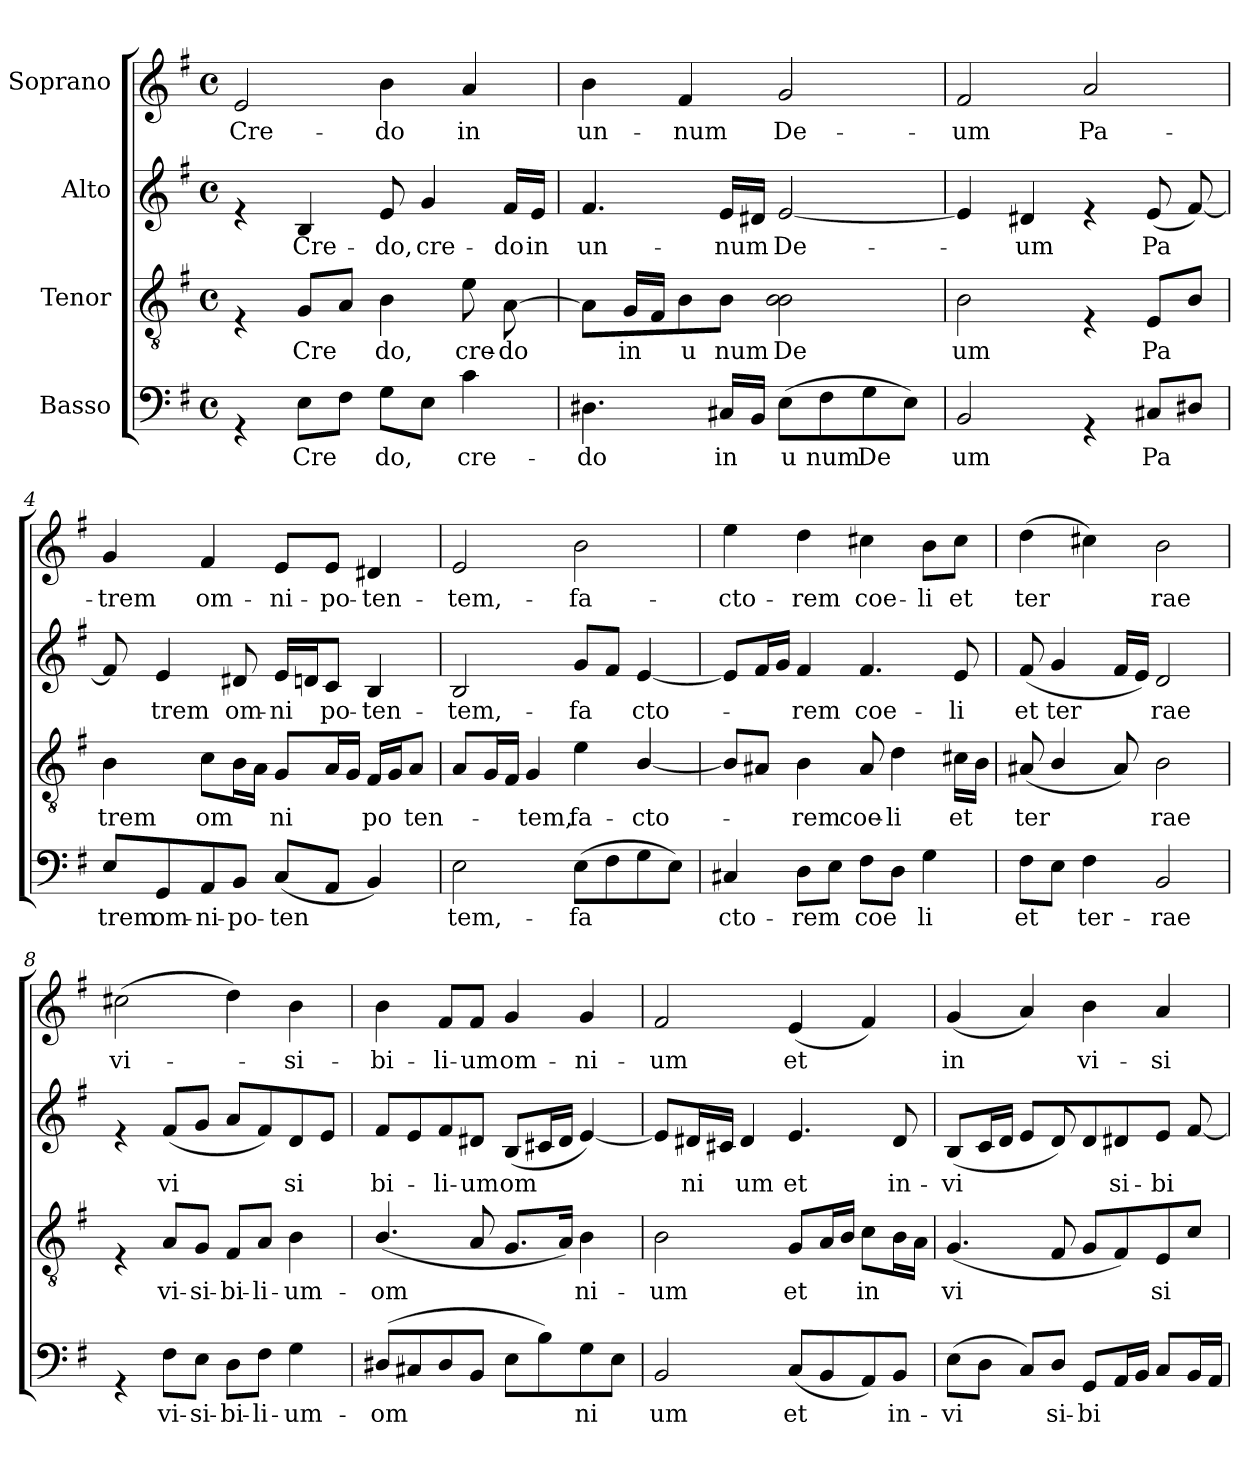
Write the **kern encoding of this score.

**kern	**text	**kern	**text	**kern	**text	**kern	**text
*part4	*part4	*part3	*part3	*part2	*part2	*part1	*part1
*staff4	*staff4	*staff3	*staff3	*staff2	*staff2	*staff1	*staff1
*I"Basso	*	*I"Tenor	*	*I"Alto	*	*I"Soprano	*
*clefF4	*	*clefGv2	*	*clefG2	*	*clefG2	*
*k[f#]	*	*k[f#]	*	*k[f#]	*	*k[f#]	*
*G:	*	*G:	*	*G:	*	*G:	*
*M4/4	*	*M4/4	*	*M4/4	*	*M4/4	*
*met(c)	*	*met(c)	*	*met(c)	*	*met(c)	*
=1	=1	=1	=1	=1	=1	=1	=1
!	!	!	!	!	!	!	!LO:LY:b
4rGG	.	4rE	.	4re	.	2e/	Cre-
!	!LO:LY:b	!	!LO:LY:b	!	!LO:LY:b	!	!
8E\L	Cre	8G/L	Cre	4B/	Cre-	.	.
8F#\J	.	8A/J	.	.	.	.	.
!	!LO:LY:b	!	!LO:LY:b	!	!LO:LY:b	!	!LO:LY:b
8G\L	do,	4B\	do,	8e/	-do,	4b\	-do
!	!	!	!	!	!LO:LY:b	!	!
8E\J	.	.	.	4g/	cre-	.	.
!	!LO:LY:b	!	!LO:LY:b	!	!	!	!LO:LY:b
4c\	cre-	8e\	cre-	.	.	4a/	in
!	!	!	!LO:LY:b	!	!LO:LY:b	!	!
.	.	[>8A\	-do	16f#/LL	-do	.	.
!	!	!	!	!	!LO:LY:b	!	!
.	.	.	.	16e/JJ	in	.	.
=2	=2	=2	=2	=2	=2	=2	=2
!	!LO:LY:b	!	!	!	!LO:LY:b	!	!LO:LY:b
*	*	*^	*	*	*	*	*
4.D#X\	-do	8A\L]	8ryy	.	4.f#/	un-	4b\	un-
!	!	!	!	!LO:LY:b	!	!	!	!
.	.	8ryy	16G/LL	in	.	.	.	.
.	.	.	16F#/JJ	.	.	.	.	.
!	!	!	!	!LO:LY:b	!	!	!	!LO:LY:b
.	.	8B\	4ryy	u	.	.	4f#/	-num
!	!LO:LY:b	!	!	!LO:LY:b	!	!LO:LY:b	!	!
16C#X/LL	in	8B\J	.	num	16e/LL	-num	.	.
16BB/JJ	.	.	.	.	16d#X/JJ	.	.	.
!	!LO:LY:b	!	!	!LO:LY:b	!	!LO:LY:b	!	!LO:LY:b
(>8E\L	u	2ryy	2B\ 2B\	De-	[<2e/	De-	2g/	De-
!	!LO:LY:b	!	!	!	!	!	!	!
8F#\	num	.	.	.	.	.	.	.
!	!LO:LY:b	!	!	!	!	!	!	!
8G\	De	.	.	.	.	.	.	.
8E\J)	.	.	.	.	.	.	.	.
*	*	*v	*v	*	*	*	*	*
=3	=3	=3	=3	=3	=3	=3	=3
!	!LO:LY:b	!	!LO:LY:b	!	!	!	!LO:LY:b
2BB/	um	2B\	-um	4e/]	.	2f#/	-um
!	!	!	!	!	!LO:LY:b	!	!
.	.	.	.	4d#X/	-um	.	.
!	!	!	!	!	!	!	!LO:LY:b
4rGG	.	4rE	.	4re	.	2a/	Pa-
!	!LO:LY:b	!	!LO:LY:b	!	!LO:LY:b	!	!
8C#X/L	Pa	8E/L	Pa	(<8e/	Pa	.	.
8D#X/J	.	8B/J	.	[<8f#/)	.	.	.
!!LO:LB:g=z
=4	=4	=4	=4	=4	=4	=4	=4
!	!LO:LY:b	!	!LO:LY:b	!	!	!	!LO:LY:b
8E/L	trem	4B\	trem	8f#/]	.	4g/	-trem
!	!LO:LY:b	!	!	!	!LO:LY:b	!	!
8GG/	om-	.	.	4e/	trem	.	.
!	!LO:LY:b	!	!LO:LY:b	!	!	!	!LO:LY:b
8AA/	-ni-	8c\L	om	.	.	4f#/	om-
!	!LO:LY:b	!	!	!	!LO:LY:b	!	!
8BB/J	-po-	16B\L	.	8d#X/	om-	.	.
.	.	16A\JJ	.	.	.	.	.
!	!LO:LY:b	!	!LO:LY:b	!	!LO:LY:b	!	!LO:LY:b
(<8C/L	-ten	8G/L	ni	16e/LL	-ni	8e/L	-ni-
.	.	.	.	16dn/J	.	.	.
!	!	!	!	!	!LO:LY:b	!	!LO:LY:b
8AA/J	.	16A/L	.	8c/J	po-	8e/J	-po-
.	.	16G/JJ	.	.	.	.	.
!	!	!	!LO:LY:b	!	!LO:LY:b	!	!LO:LY:b
4BB/)	.	16F#/LL	po	4B/	-ten-	4d#X/	-ten-
.	.	16G/J	.	.	.	.	.
!	!	!	!LO:LY:b	!	!	!	!
.	.	8A/J	ten-	.	.	.	.
!!LO:PB:g=z
=5	=5	=5	=5	=5	=5	=5	=5
!	!LO:LY:b	!	!	!	!LO:LY:b	!	!LO:LY:b
2E\	tem,-	8A/L	.	2B/	-tem,-	2e/	-tem,-
.	.	16G/L	.	.	.	.	.
.	.	16F#/JJ	.	.	.	.	.
!	!	!	!LO:LY:b	!	!	!	!
.	.	4G/	-tem,	.	.	.	.
!	!LO:LY:b	!	!LO:LY:b	!	!LO:LY:b	!	!LO:LY:b
(>8E\L	-fa	4e\	fa-	8g/L	-fa	2b\	-fa-
8F#\	.	.	.	8f#/J	.	.	.
!	!	!	!LO:LY:b	!	!LO:LY:b	!	!
8G\	.	[<4B/	-cto-	[<4e/	cto-	.	.
8E\J)	.	.	.	.	.	.	.
=6	=6	=6	=6	=6	=6	=6	=6
!	!LO:LY:b	!	!	!	!	!	!LO:LY:b
4C#X/	cto-	8B/L]	.	8e/L]	.	4ee\	-cto-
.	.	8A#X/J	.	16f#/L	.	.	.
.	.	.	.	16g/JJ	.	.	.
!	!LO:LY:b	!	!LO:LY:b	!	!LO:LY:b	!	!LO:LY:b
8D\L	-rem	4B\	-rem	4f#/	-rem	4dd\	-rem
8E\J	.	.	.	.	.	.	.
!	!LO:LY:b	!	!LO:LY:b	!	!LO:LY:b	!	!LO:LY:b
8F#\L	coe	8A#/	coe-	4.f#/	coe-	4cc#X\	coe-
!	!	!	!LO:LY:b	!	!	!	!
8D\J	.	4d\	-li	.	.	.	.
!	!LO:LY:b	!	!	!	!	!	!LO:LY:b
4G\	li	.	.	.	.	8b\L	-li
!	!	!	!LO:LY:b	!	!LO:LY:b	!	!LO:LY:b
.	.	16c#X\LL	et	8e/	-li	8cc#\J	et
.	.	16B\JJ	.	.	.	.	.
=7	=7	=7	=7	=7	=7	=7	=7
!	!LO:LY:b	!	!LO:LY:b	!	!LO:LY:b	!	!LO:LY:b
8F#\L	et	(<8A#X/	ter	(<8f#/	et	(>4dd\	ter
!	!	!	!	!	!LO:LY:b	!	!
8E\J	.	4B/	.	4g/	ter	.	.
!	!LO:LY:b	!	!	!	!	!	!
4F#\	ter-	.	.	.	.	4cc#X\)	.
.	.	8A#/)	.	16f#/LL	.	.	.
.	.	.	.	16e/JJ)	.	.	.
!	!LO:LY:b	!	!LO:LY:b	!	!LO:LY:b	!	!LO:LY:b
2BB/	-rae	2B\	rae	2d/	rae	2b\	rae
=8	=8	=8	=8	=8	=8	=8	=8
!	!	!	!	!	!	!	!LO:LY:b
4rGG	.	4rE	.	4re	.	(>2cc#X\	vi-
!	!LO:LY:b	!	!LO:LY:b	!	!LO:LY:b	!	!
8F#\L	vi-	8A/L	vi-	(<8f#/L	vi	.	.
!	!LO:LY:b	!	!LO:LY:b	!	!	!	!
8E\J	-si-	8G/J	-si-	8g/J	.	.	.
!	!LO:LY:b	!	!LO:LY:b	!	!	!	!
8D\L	-bi-	8F#/L	-bi-	8a/L	.	4dd\)	.
!	!LO:LY:b	!	!LO:LY:b	!	!	!	!
8F#\J	-li-	8A/J	-li-	8f#/)	.	.	.
!	!LO:LY:b	!	!LO:LY:b	!	!LO:LY:b	!	!LO:LY:b
4G\	-um-	4B\	-um-	8d/	si	4b\	-si-
.	.	.	.	8e/J	.	.	.
!!LO:LB:g=z
=9	=9	=9	=9	=9	=9	=9	=9
!	!LO:LY:b	!	!LO:LY:b	!	!LO:LY:b	!	!LO:LY:b
(<8D#X/L	-om	(<4.B/	-om	8f#/L	bi-	4b\	-bi-
8C#X/	.	.	.	8e/	.	.	.
!	!	!	!	!	!LO:LY:b	!	!LO:LY:b
8D#/	.	.	.	8f#/	-li-	8f#/L	-li-
!	!	!	!	!	!LO:LY:b	!	!LO:LY:b
8BB/J	.	8A/	.	8d#X/J	-um	8f#/J	-um
!	!	!	!	!	!LO:LY:b	!	!LO:LY:b
8E\L	.	8.G/L	.	(<8B/L	om	4g/	om-
8B\)	.	.	.	16c#X/L	.	.	.
.	.	16A/Jk)	.	16d#/JJ	.	.	.
!	!LO:LY:b	!	!LO:LY:b	!	!	!	!LO:LY:b
8G\	ni	4B\	ni-	[<4e/)	.	4g/	-ni-
8E\J	.	.	.	.	.	.	.
=10	=10	=10	=10	=10	=10	=10	=10
!	!LO:LY:b	!	!LO:LY:b	!	!	!	!LO:LY:b
2BB/	um	2B\	-um	8e/L]	.	2f#/	-um
!	!	!	!	!	!LO:LY:b	!	!
.	.	.	.	16d#X/L	ni	.	.
.	.	.	.	16c#X/JJ	.	.	.
!	!	!	!	!	!LO:LY:b	!	!
.	.	.	.	4d#/	um	.	.
!	!LO:LY:b	!	!LO:LY:b	!	!LO:LY:b	!	!LO:LY:b
(<8C/L	et	8G/L	et	4.e/	et	(<4e/	et
8BB/	.	16A/L	.	.	.	.	.
.	.	16B/JJ	.	.	.	.	.
!	!	!	!LO:LY:b	!	!	!	!
8AA/)	.	8c\L	in	.	.	4f#/)	.
!	!LO:LY:b	!	!	!	!LO:LY:b	!	!
8BB/J	in-	16B\L	.	8d#/	in-	.	.
.	.	16A\JJ	.	.	.	.	.
=11	=11	=11	=11	=11	=11	=11	=11
!	!LO:LY:b	!	!LO:LY:b	!	!LO:LY:b	!	!LO:LY:b
*	*	*	*	*^	*	*	*
(>8E\L	-vi	(<4.G/	vi	(<8B/L	4.ryy	-vi	(<4g/	in
8D\J	.	.	.	16c/L	.	.	.	.
.	.	.	.	16d/JJ	.	.	.	.
8C/L)	.	.	.	8e/L	.	.	4a/)	.
!	!LO:LY:b	!	!	!	!	!	!	!
8D/J	si-	8F#/	.	8ryy	8d/)	.	.	.
!	!LO:LY:b	!	!	!	!	!	!	!LO:LY:b
8GG/L	-bi	8G/L	.	8d/	4.ryy	.	4b\	vi-
!	!	!	!	!	!	!LO:LY:b	!	!
16AA/L	.	8F#/)	.	8d#X/	.	si-	.	.
16BB/JJ	.	.	.	.	.	.	.	.
!	!	!	!LO:LY:b	!	!	!LO:LY:b	!	!LO:LY:b
8C/L	.	8E/	si	8e/J	.	-bi	4a/	-si-
16BB/L	.	8c/J	.	8ryy	[<8f#/	.	.	.
16AA/JJ	.	.	.	.	.	.	.	.
*	*	*	*	*v	*v	*	*	*
=	=	=	=	=	=	=	=
*-	*-	*-	*-	*-	*-	*-	*-
